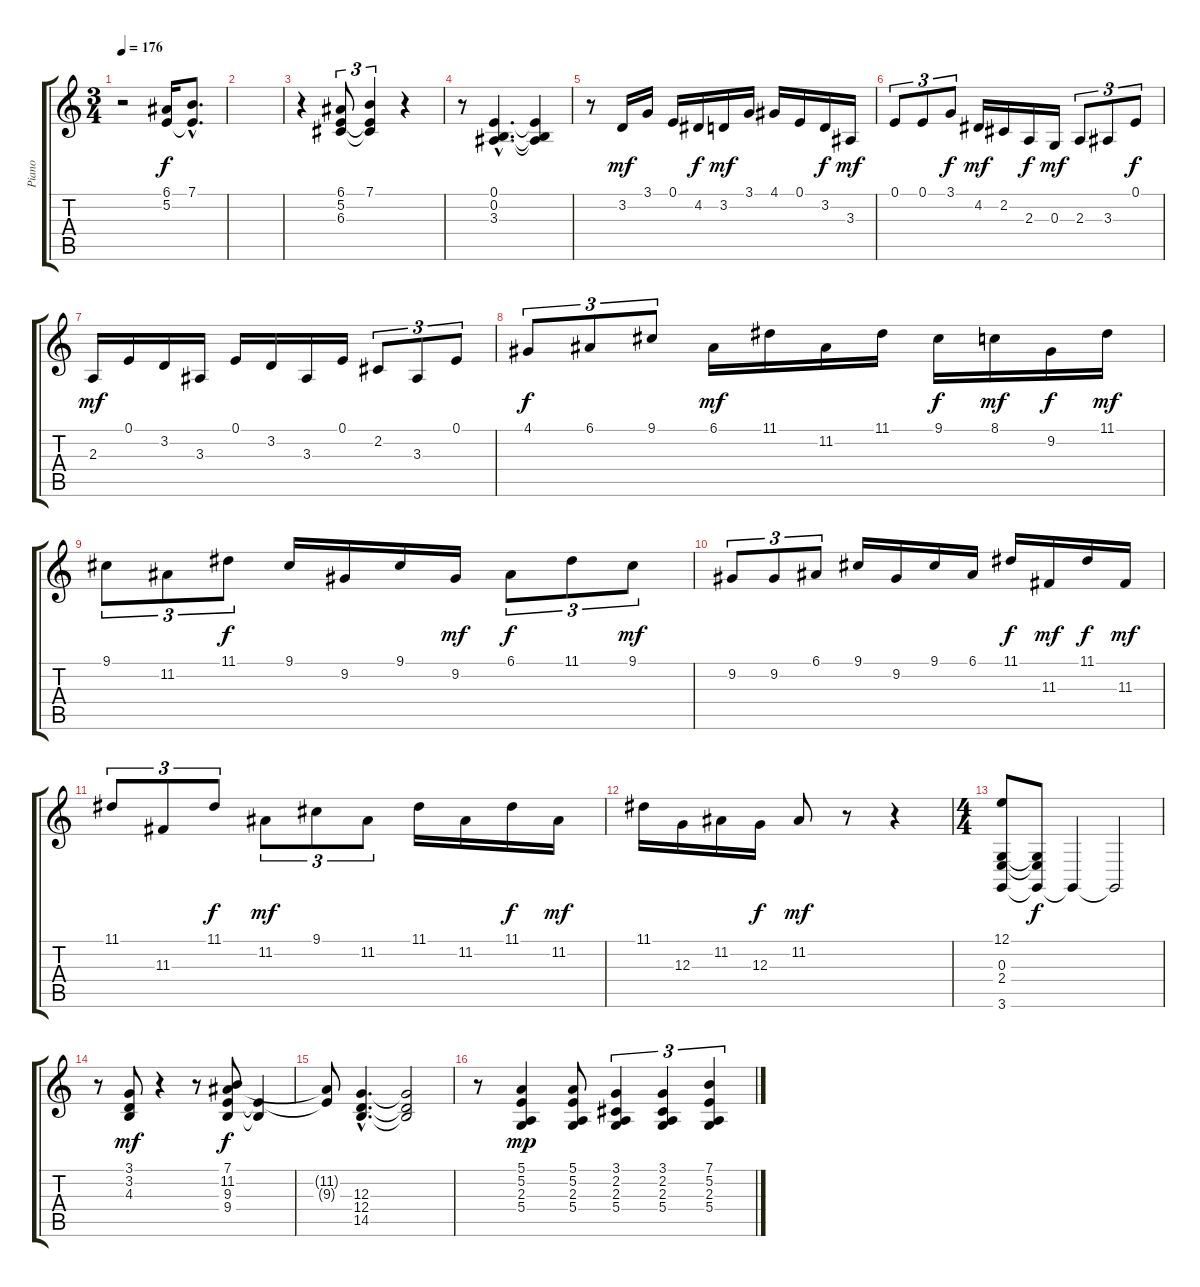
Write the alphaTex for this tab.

\track ("Piano" "Piano") {instrument brightacousticpiano}
\staff {score tabs}
\tuning (E4 B3 G3 D3 A2 E2) {hide}
\ts (3 4)
\tempo 176
\clef g2
\ks c
r.2{dy mf} (6.1 5.2).16{dy f} (7.1{hac} 5.2{hac t}).8{d} |
|
r.4 (6.1 5.2 6.3).8{tu (3 2)} (7.1 5.2{t} 6.3{t}).4{tu (3 2)} r.4 |
r.8 (0.1{hac} 0.2{hac} 3.3{hac}).4{d} (0.1{t} 0.2{t} 3.3{t}).4 |
r.8 3.2.16{dy mf} 3.1.16 0.1.16 4.2.16{dy f} 3.2.16{dy mf} 3.1.16 4.1.16 0.1.16 3.2.16{dy f} 3.3.16{dy mf} |
0.1.8{tu (3 2)} 0.1.8{tu (3 2)} 3.1.8{tu (3 2) dy f} 4.2.16{dy mf} 2.2.16 2.3.16{dy f} 0.3.16{dy mf} 2.3.8{tu (3 2)} 3.3.8{tu (3 2)} 0.1.8{tu (3 2) dy f} |
2.3.16{dy mf} 0.1.16 3.2.16 3.3.16 0.1.16 3.2.16 3.3.16 0.1.16 2.2.8{tu (3 2)} 3.3.8{tu (3 2)} 0.1.8{tu (3 2)} |
4.1.8{tu (3 2) dy f} 6.1.8{tu (3 2)} 9.1.8{tu (3 2)} 6.1.16{dy mf} 11.1.16 11.2.16 11.1.16 9.1.16{dy f} 8.1.16{dy mf} 9.2.16{dy f} 11.1.16{dy mf} |
9.1.8{tu (3 2)} 11.2.8{tu (3 2)} 11.1.8{tu (3 2) dy f} 9.1.16 9.2.16 9.1.16 9.2.16{dy mf} 6.1.8{tu (3 2) dy f} 11.1.8{tu (3 2)} 9.1.8{tu (3 2) dy mf} |
9.2.8{tu (3 2)} 9.2.8{tu (3 2)} 6.1.8{tu (3 2)} 9.1.16 9.2.16 9.1.16 6.1.16 11.1.16{dy f} 11.3.16{dy mf} 11.1.16{dy f} 11.3.16{dy mf} |
11.1.8{tu (3 2)} 11.3.8{tu (3 2)} 11.1.8{tu (3 2) dy f} 11.2.8{tu (3 2) dy mf} 9.1.8{tu (3 2)} 11.2.8{tu (3 2)} 11.1.16 11.2.16 11.1.16{dy f} 11.2.16{dy mf} |
11.1.16 12.3.16 11.2.16 12.3.16{dy f} 11.2.8{dy mf} r.8 r.4 |
\ts (4 4)
(12.1 0.3 2.4 3.6).8 (0.3{t} 2.4{t} 3.6{t}).8{dy f} 3.6{t}.4 3.6{t}.2 |
r.8 (3.1 3.2 4.3).8{dy mf} r.4 r.8 (7.1 11.2 9.3 9.4).8{dy f} (9.3{t} 9.4{t}).4 |
(11.2{t} 9.3{t}).8 (12.3{hac} 12.4{hac} 14.5{hac}).4{d} (12.3{t} 12.4{t} 14.5{t}).2 |
r.8 (5.1 5.2 2.3 5.4).4{dy mp} (5.1 5.2 2.3 5.4).8 (3.1 2.2 2.3 5.4).4{tu (3 2)} (3.1 2.2 2.3 5.4).4{tu (3 2)} (7.1 5.2 2.3 5.4).4{tu (3 2)}
